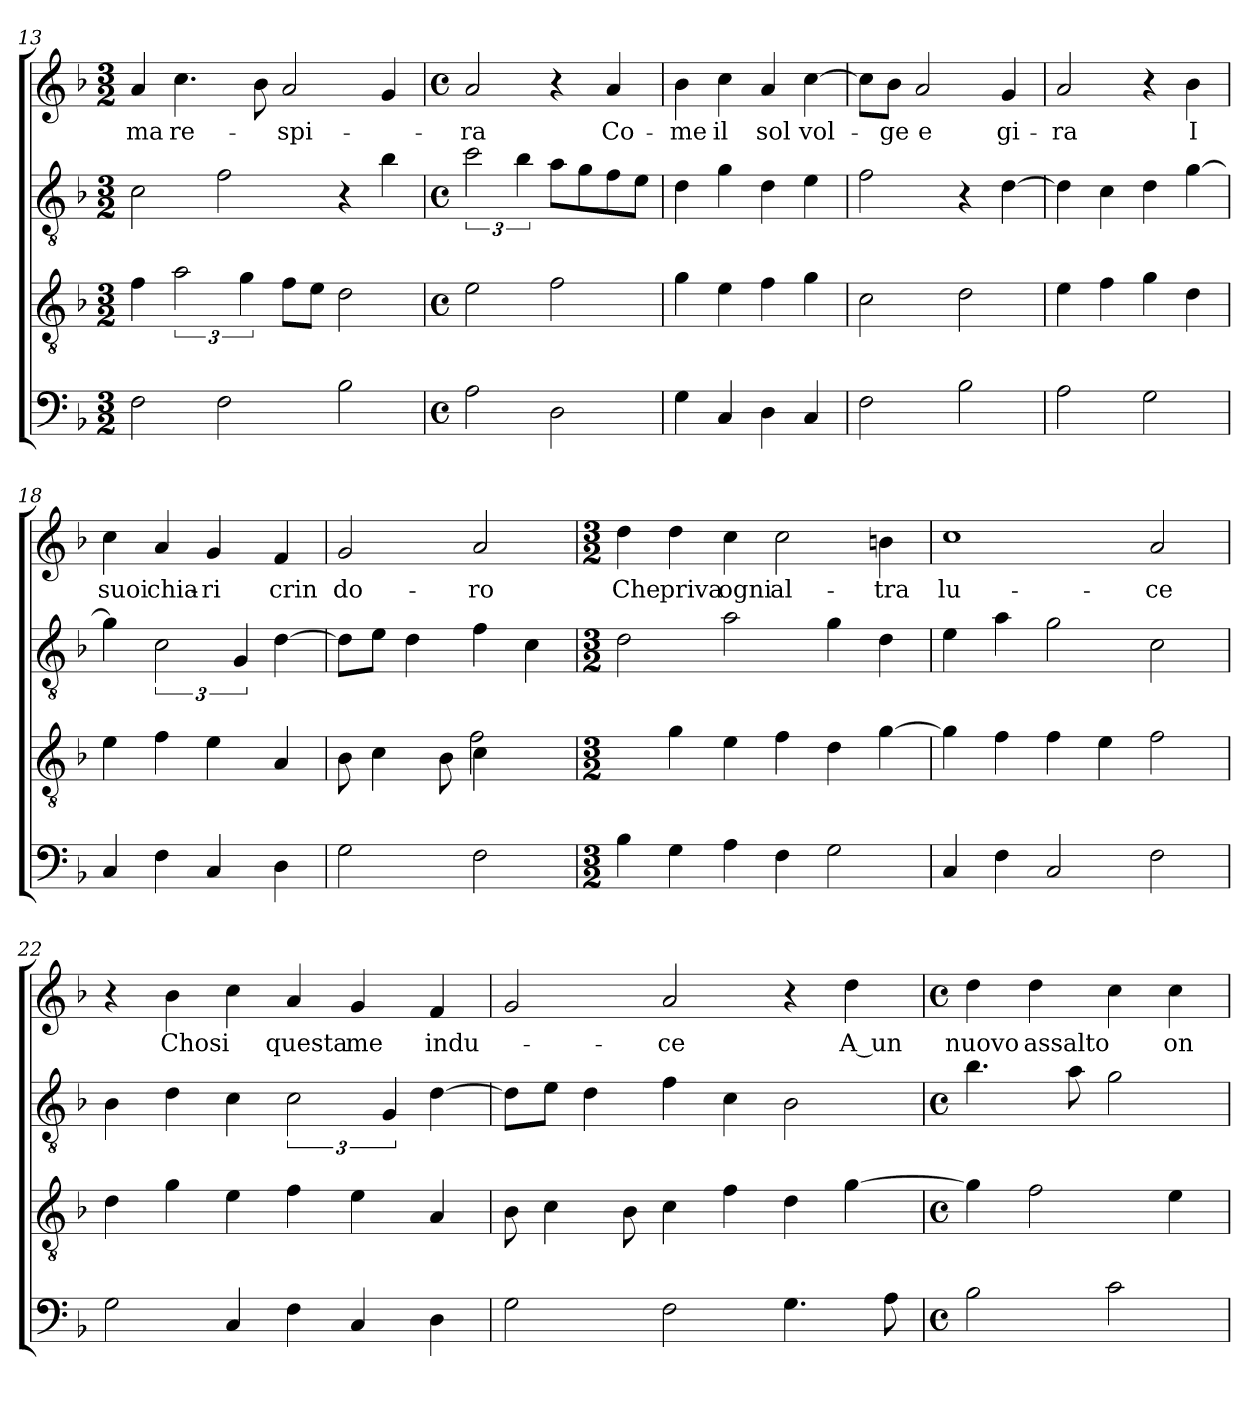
**kern	**kern	**kern	**kern	**text
*part4	*part3	*part2	*part1	*part1
*staff4	*staff3	*staff2	*staff1	*staff1
*clefF4	*clefGv2	*clefGv2	*clefG2	*
*k[b-]	*k[b-]	*k[b-]	*k[b-]	*
*F:	*F:	*F:	*F:	*
*M3/2	*M3/2	*M3/2	*M3/2	*
=13	=13	=13	=13	=13
!	!	!	!	!LO:LY:b
2F\	4f\	2c\	4a/	-ma
!	!	!	!	!LO:LY:b
.	3a\	.	4.cc\	re-
2F\	.	2f\	.	.
.	6g\	.	.	.
.	.	.	8b-\	.
!	!	!	!	!LO:LY:b
.	8f\L	.	2a/	-spi-
.	8e\J	.	.	.
2B-\	2d\	4r	.	.
.	.	4b-\	4g/	.
=14	=14	=14	=14	=14
*M4/4	*M4/4	*M4/4	*M4/4	*
*met(c)	*met(c)	*met(c)	*met(c)	*
!	!	!	!	!LO:LY:b
2A\	2e\	3cc\	2a/	-ra
.	.	6b-\	.	.
2D\	2f\	8a\L	4r	.
.	.	8g\	.	.
!	!	!	!	!LO:LY:b
.	.	8f\	4a/	Co-
.	.	8e\J	.	.
=15	=15	=15	=15	=15
!	!	!	!	!LO:LY:b
4G\	4g\	4d\	4b-\	-me
!	!	!	!	!LO:LY:b
4C/	4e\	4g\	4cc\	il
!	!	!	!	!LO:LY:b
4D\	4f\	4d\	4a/	sol
!	!	!	!	!LO:LY:b
4C/	4g\	4e\	[>4cc\	vol-
=16	=16	=16	=16	=16
2F\	2c\	2f\	8cc\L]	.
!	!	!	!	!LO:LY:b
.	.	.	8b-\J	-ge
!	!	!	!	!LO:LY:b
.	.	.	2a/	e
2B-\	2d\	4r	.	.
!	!	!	!	!LO:LY:b
.	.	[>4d\	4g/	gi-
=17	=17	=17	=17	=17
!	!	!	!	!LO:LY:b
2A\	4e\	4d\]	2a/	-ra
.	4f\	4c\	.	.
2G\	4g\	4d\	4r	.
!	!	!	!	!LO:LY:b
.	4d\	[>4g\	4b-\	I
=18	=18	=18	=18	=18
!	!	!	!	!LO:LY:b
4C/	4e\	4g\]	4cc\	suoi
!	!	!	!	!LO:LY:b
4F\	4f\	3c\	4a/	chia-
!	!	!	!	!LO:LY:b
4C/	4e\	.	4g/	-ri
.	.	6G/	.	.
!	!	!	!	!LO:LY:b
4D\	4A/	[>4d\	4f/	crin
!!LO:PB:g=z
=19	=19	=19	=19	=19
*	*^	*	*	*
!	!	!	!	!	!LO:LY:b
2G\	8B-\	2ryy	8d\L]	2g/	do-
.	4c\	.	8e\J	.	.
.	.	.	4d\	.	.
.	8B-\	.	.	.	.
!	!	!	!	!	!LO:LY:b
2F\	4c\	2f\	4f\	2a/	-ro
.	4ryy	.	4c\	.	.
*	*v	*v	*	*	*
=20	=20	=20	=20	=20
*M3/2	*M3/2	*M3/2	*M3/2	*
!	!	!	!	!LO:LY:b
4B-\	4ryy	2d\	4dd\	Che
!	!	!	!	!LO:LY:b
4G\	4g\	.	4dd\	priva
!	!	!	!	!LO:LY:b
4A\	4e\	2a\	4cc\	ogni
!	!	!	!	!LO:LY:b
4F\	4f\	.	2cc\	al-
2G\	4d\	4g\	.	.
!	!	!	!	!LO:LY:b
.	[>4g\	4d\	4b\	-tra
=21	=21	=21	=21	=21
!	!	!	!	!LO:LY:b
4C/	4g\]	4e\	1cc	lu-
4F\	4f\	4a\	.	.
2C/	4f\	2g\	.	.
.	4e\	.	.	.
!	!	!	!	!LO:LY:b
2F\	2f\	2c\	2a/	-ce
=22	=22	=22	=22	=22
2G\	4d\	4B-\	4r	.
!	!	!	!	!LO:LY:b
.	4g\	4d\	4b-\	Chosi
4C/	4e\	4c\	4cc\	.
!	!	!	!	!LO:LY:b
4F\	4f\	3c\	4a/	questa
!	!	!	!	!LO:LY:b
4C/	4e\	.	4g/	me
.	.	6G/	.	.
!	!	!	!	!LO:LY:b
4D\	4A/	[>4d\	4f/	indu-
=23	=23	=23	=23	=23
2G\	8B-\	8d\L]	2g/	.
.	4c\	8e\J	.	.
.	.	4d\	.	.
.	8B-\	.	.	.
!	!	!	!	!LO:LY:b
2F\	4c\	4f\	2a/	-ce
.	4f\	4c\	.	.
4.G\	4d\	2B-\	4r	.
!	!	!	!	!LO:LY:b:rj
.	[>4g\	.	4dd\	A un
8A\	.	.	.	.
=24	=24	=24	=24	=24
*M4/4	*M4/4	*M4/4	*M4/4	*
*met(c)	*met(c)	*met(c)	*met(c)	*
!	!	!	!	!LO:LY:b
2B-\	4g\]	4.b-\	4dd\	nuovo
!	!	!	!	!LO:LY:b
.	2f\	.	4dd\	assalto
.	.	8a\	.	.
2c\	.	2g\	4cc\	.
!	!	!	!	!LO:LY:b
.	4e\	.	4cc\	on-
=	=	=	=	=
*-	*-	*-	*-	*-
